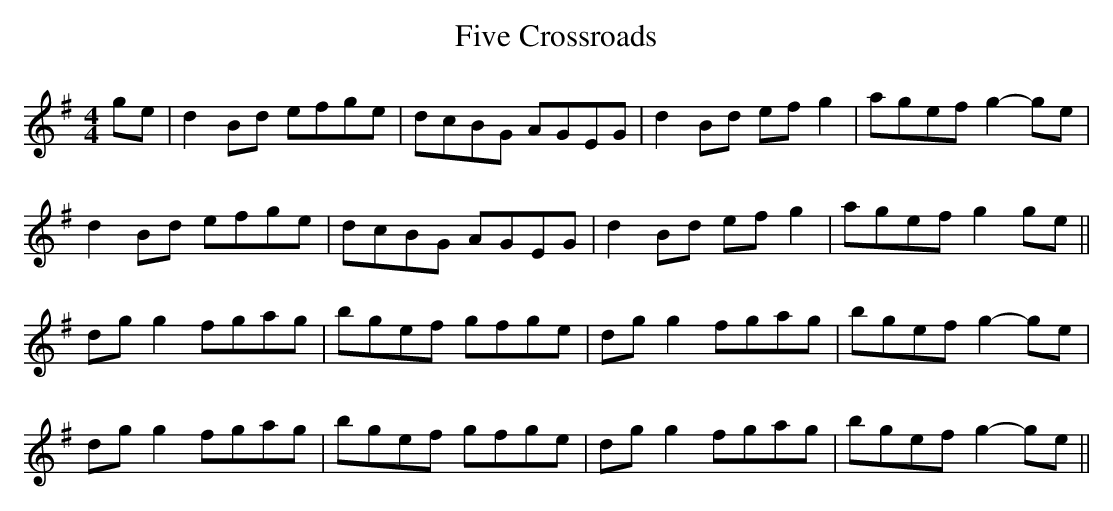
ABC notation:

X:1
T: Five Crossroads
M: 4/4
L: 1/8
K: G
ge|d2 Bd efge|dcBG AGEG|d2 Bd ef g2|agef g2-ge|
d2 Bd efge|dcBG AGEG|d2 Bd ef g2|agef g2 ge ||
dg g2 fgag|bgef gfge|dg g2 fgag|bgef g2-ge|
dg g2 fgag|bgef gfge|dg g2 fgag|bgef g2-ge||
